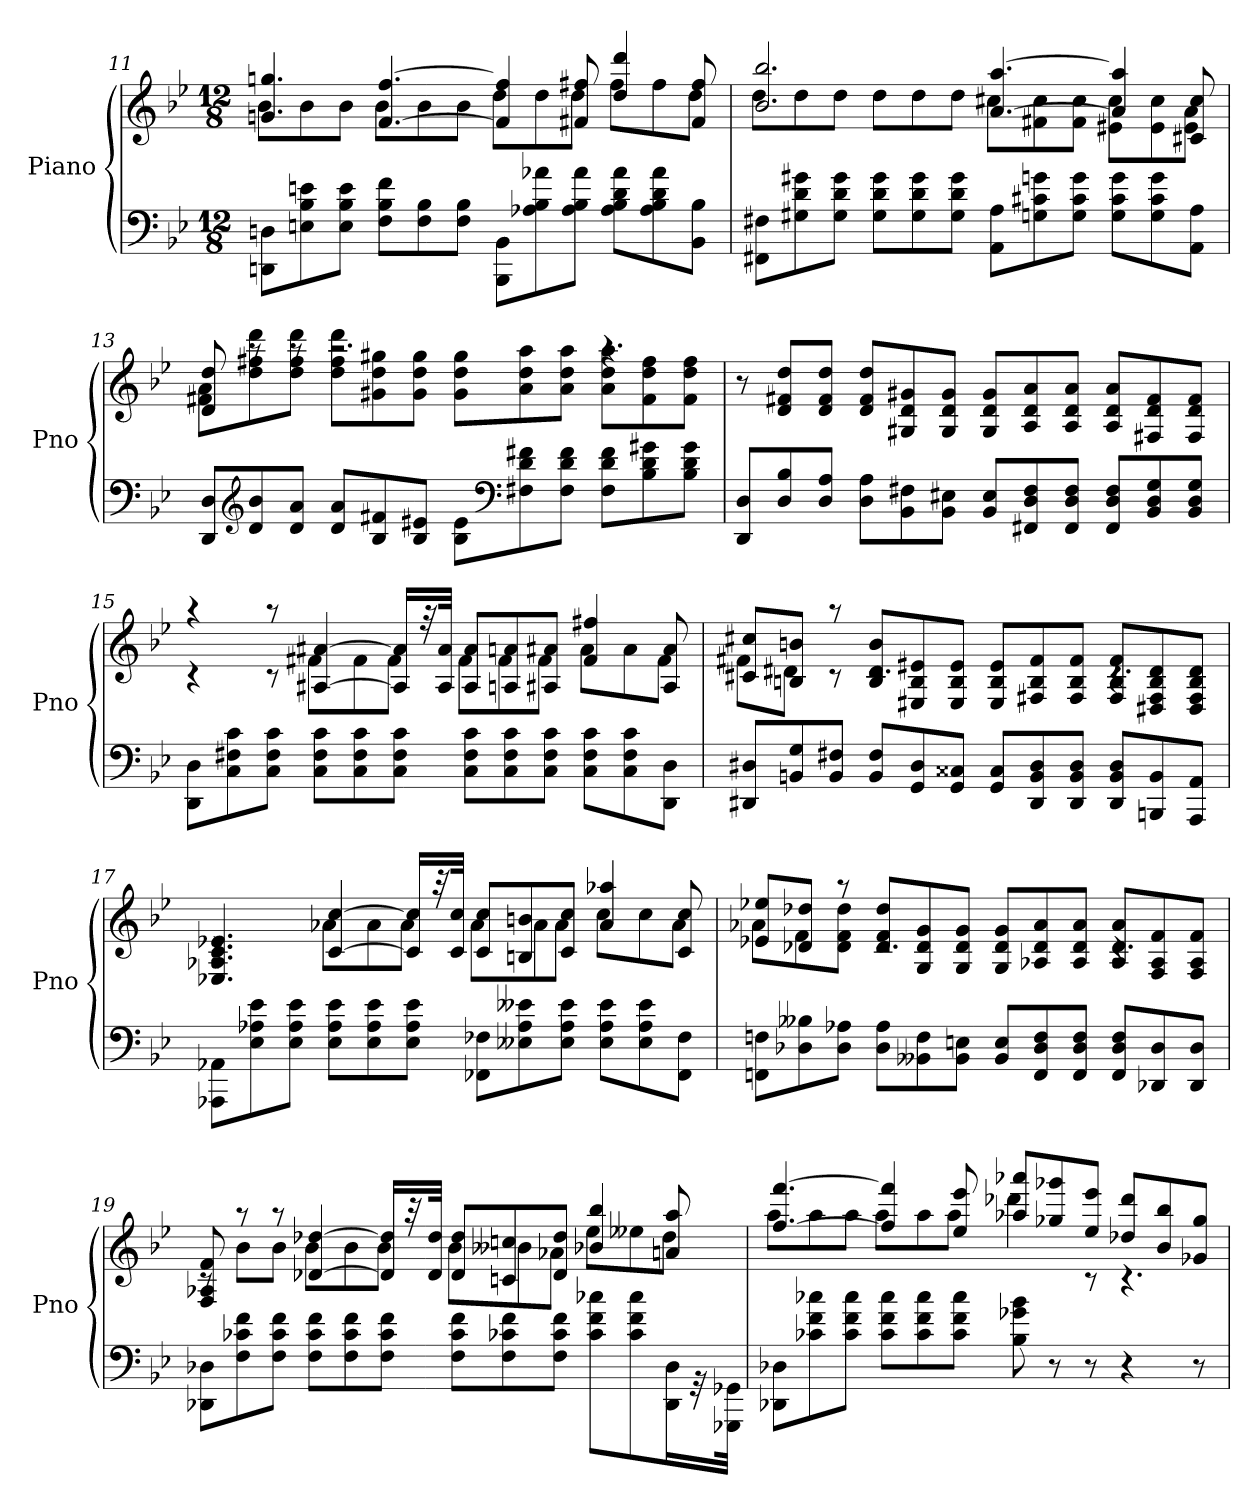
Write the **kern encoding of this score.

**kern	**kern
*part1	*part1
*staff2	*staff1
*I"Piano	*
*I'Pno	*
*clefF4	*clefG2
*k[b-e-]	*k[b-e-]
*B-:	*B-:
*M12/8	*M12/8
=11	=11
*	*^
8DDn 8DnL	4.gn 4.ggn	8b-L
8En 8B- 8en	.	8b-
8E 8B- 8eJ	.	8b-J
8F 8B- 8fL	[4.f [4.ff	8b-L
8F 8B-	.	8b-
8F 8B-J	.	8b-J
8BBB- 8BB-L	4f] 4ff]	8ddL
8A-X 8B- 8a-X	.	8dd
8A- 8B- 8a-J	8f#X 8ff#X	8ddJ
8A- 8B- 8d 8a-L	4dd 4ddd	8ff#L
8A- 8B- 8d 8a-	.	8ff#
8BB- 8B-J	8f# 8ff#	8ddJ
=12	=12	=12
8FF#X 8F#XL	2.b- 2.bb-	8ddL
8G#X 8d 8g#X	.	8dd
8G# 8d 8g#J	.	8ddJ
8G# 8d 8g#L	.	8ddL
8G# 8d 8g#	.	8dd
8G# 8d 8g#J	.	8ddJ
8AA 8AL	[4.a [4.aa	8cc#XL
8Gn 8c#X 8gn	.	8f#X 8cc#
8G 8c# 8gJ	.	8f# 8cc#J
8G 8c# 8gL	4a] 4aa]	8e#X 8cc#L
8G 8c# 8g	.	8e# 8cc#
8AA 8AJ	8c#X 8cc#	8e# 8aJ
=13	=13	=13
8DD 8DL	8d 8dd	8f#X 8aL
*clefG2	*	*
8d 8b-	8raa	8dd 8ff#X 8ddd
8d 8aJ	8raa	8dd 8ff# 8dddJ
8d 8aL	2.raa	8dd 8ff# 8dddL
8B- 8f#X	.	8g#X 8dd 8gg#X
8B- 8e#XJ	.	8g# 8dd 8gg#J
8B- 8e#L	.	8g# 8dd 8gg#L
*clefF4	*	*
8F#X 8d 8f#X	.	8a 8dd 8aa
8F# 8d 8f#J	.	8a 8dd 8aaJ
8F# 8d 8f#L	4.raa	8a 8dd 8aaL
8B- 8d 8g#X	.	8f# 8dd 8ff#
8B- 8d 8g#J	.	8f# 8dd 8ff#J
*	*v	*v
=14	=14
8DD 8DL	8r
8D 8B-	8d 8f#X 8ddL
8D 8AJ	8d 8f# 8ddJ
8D 8AL	8d 8f# 8ddL
8BB- 8F#X	8G#X 8d 8g#X
8BB- 8E#XJ	8G# 8d 8g#J
8BB- 8E#L	8G# 8d 8g#L
8FF#X 8D 8F#	8A 8d 8a
8FF# 8D 8F#J	8A 8d 8aJ
8FF# 8D 8F#L	8A 8d 8aL
8BB- 8D 8G	8F#X 8d 8f#
8BB- 8D 8GJ	8F# 8d 8f#J
=15	=15
*	*^
8DD 8DL	4raa	4rc
8C 8F#X 8c	.	.
8C 8F# 8cJ	8raa	8rc
8C 8F# 8cL	[4A#X [4a#X	8f#XL
8C 8F# 8c	.	8f#
8C 8F# 8cJ	16A#] 16a#]LL	8f#J
.	32r	.
.	32A# 32a#JJk	.
8C 8F# 8cL	8A# 8a#L	8f#L
8C 8F# 8c	8An 8an	8f#
8C 8F# 8cJ	8A#X 8a#XJ	8f#J
8C 8F# 8cL	4f# 4ff#X	8a#L
8C 8F# 8c	.	8a#
8DD 8DJ	8A# 8a#	8f#J
=16	=16	=16
8DD#X 8D#XL	8c#X 8cc#XL	8f#XL
8BBn 8G	8Bn 8bnJ	8d#XJ
8BB 8F#XJ	8raa	8rc
8BB 8F#L	8B 8d# 8bL	2.rc
8GG 8D#	8E#X 8B 8e#X	.
8GG 8C##XJ	8E# 8B 8e#J	.
8GG 8C##L	8E# 8B 8e#L	.
8DD# 8BB 8D#	8F#X 8B 8f#	.
8DD# 8BB 8D#J	8F# 8B 8f#J	.
8DD# 8BB 8D#L	8F# 8B 8f#L	4.rc
8BBBn 8BB	8D#X 8F# 8B 8d#	.
8AAA 8AAJ	8D# 8F# 8B 8d#J	.
=17	=17	=17
8AAA-X 8AA-XL	4.E-X 4.A-X 4.c 4.e-X	4.rc
8E- 8A-X 8e-	.	.
8E- 8A- 8e-J	.	.
8E- 8A- 8e-L	[4c [4cc	8a-XL
8E- 8A- 8e-	.	8a-
8E- 8A- 8e-J	16c] 16cc]LL	8a-J
.	32r	.
.	32c 32ccJJk	.
8FF-X 8F-XL	8c 8ccL	8a-L
8E--X 8A- 8e--X	8Bn 8bn	8a-
8E-- 8A- 8e--J	8c 8ccJ	8a-J
8E-- 8A- 8e--L	4a- 4aa-X	8ccL
8E-- 8A- 8e--	.	8cc
8FF- 8F-J	8c 8cc	8a-J
=18	=18	=18
8FFn 8FnL	8e-X 8ee-XL	8a-XL
8D-X 8B--X	8d-X 8dd-XJ	8f
8D- 8A-XJ	8raa	8d- 8f 8dd-J
8D- 8A-L	8d- 8f 8dd-L	2.rc
8BB--X 8F	8G 8d- 8g	.
8BB-- 8EnJ	8G 8d- 8gJ	.
8BB-- 8EL	8G 8d- 8gL	.
8FF 8D- 8F	8A-X 8d- 8a-	.
8FF 8D- 8FJ	8A- 8d- 8a-J	.
8FF 8D- 8FL	8A- 8d- 8a-L	4.rc
8DD-X 8D-	8F 8A- 8f	.
8DD- 8D-J	8F 8A- 8fJ	.
=19	=19	=19
8DD-X 8D-XL	8F 8A-X 8f	8rc
8F 8c-X 8f	8raa	8b-L
8F 8c- 8fJ	8raa	8b-J
8F 8c- 8fL	[4d-X [4dd-X	8b-L
8F 8c- 8f	.	8b-
8F 8c- 8fJ	16d-] 16dd-]LL	8b-J
.	32r	.
.	32d- 32dd-JJk	.
8F 8c- 8fL	8d- 8dd-L	8b-L
8F 8c-X 8f	8cn 8ccn	8b--X
8F 8c- 8fJ	8d- 8dd-J	8a-XJ
8c- 8f 8cc-XL	4b-X 4bb-	8ee-L
8c- 8f 8cc-	.	8ee--X
16DD- 16D-L	8an 8aa	8dd-J
32r	.	.
32GGG-X 32GG-XJJk	.	.
=20	=20	=20
8DD-X 8D-XL	[4.ff [4.fff	8aaL
8c-X 8f 8cc-X	.	8aa
8c- 8f 8cc-J	.	8aaJ
8c- 8f 8cc-L	4ff] 4fff]	8aaL
8c- 8f 8cc-	.	8aa
8c- 8f 8cc-J	8ee- 8eee-	8aaJ
8B- 8g-X 8b-	8aa-X 8aaa-XL	4ddd-X
8r	8gg-X 8ggg-X	.
8r	8ee- 8eee-J	8rc
4r	8dd-X 8ddd-L	4.rc
.	8b- 8bb-	.
8r	8g-X 8gg-J	.
*	*v	*v
=	=
*-	*-
